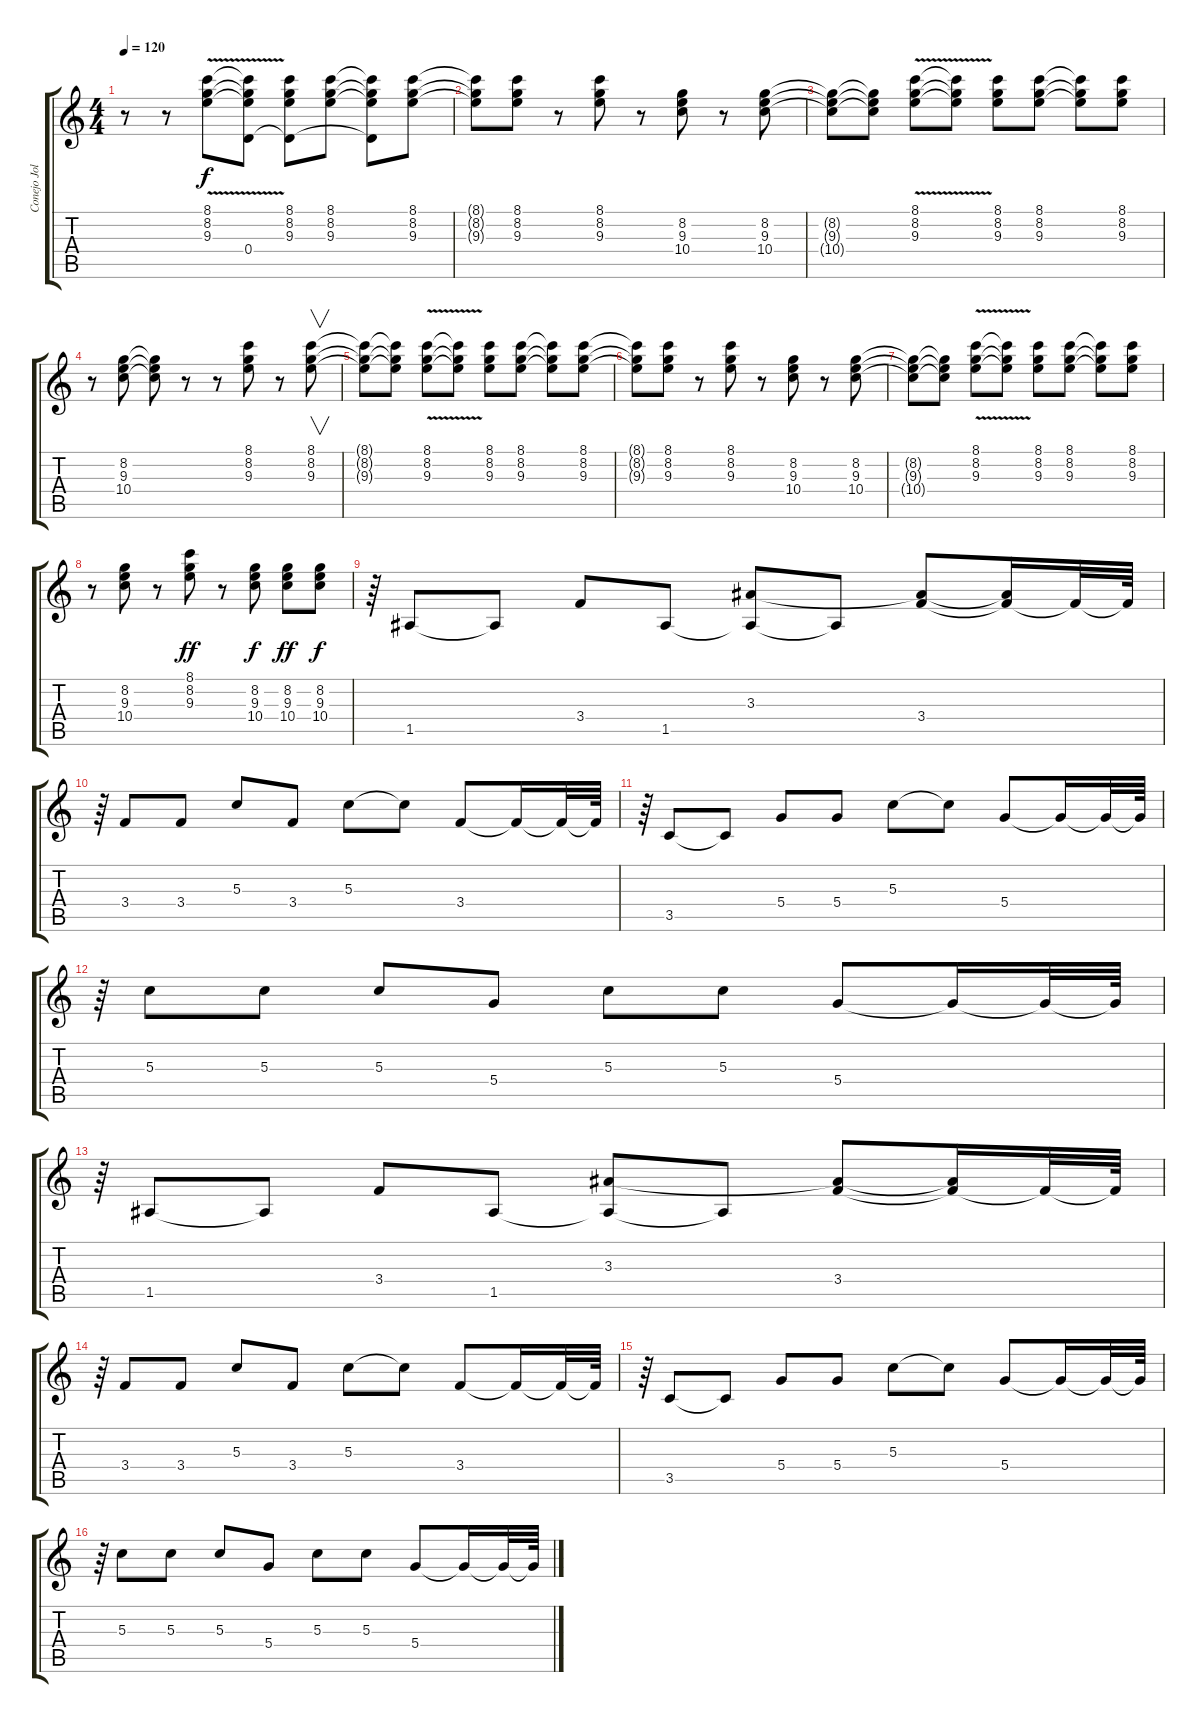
\track ("Conejo Jolivet" "Conejo Jol") {instrument electricguitarclean}
\staff {score tabs}
\tuning (E4 B3 G3 D3 A2 E2) {hide}
\ts (4 4)
\tempo 120
\clef g2
\ks c
r.8{dy f volume 6 instrument overdrivenguitar} r.8 (8.1{v} 8.2{v} 9.3{v}).8 (8.1{t} 8.2{t} 9.3{t} 0.4{t}).8 (8.1 8.2 9.3 0.4{t}).8 (8.1 8.2 9.3).8 (8.1{t} 8.2{t} 9.3{t} 0.4{t}).8 (8.1 8.2 9.3).8 |
(8.1{t} 8.2{t} 9.3{t}).8 (8.1 8.2 9.3).8 r.8 (8.1 8.2 9.3).8 r.8 (8.2 9.3 10.4).8 r.8 (8.2 9.3 10.4).8 |
(8.2{t} 9.3{t} 10.4{t}).8 (8.2{t} 9.3{t} 10.4{t}).8 (8.1{v} 8.2{v} 9.3{v}).8 (8.1{t} 8.2{t} 9.3{t}).8 (8.1 8.2 9.3).8 (8.1 8.2 9.3).8 (8.1{t} 8.2{t} 9.3{t}).8 (8.1 8.2 9.3).8 |
r.8 (8.2 9.3 10.4).8 (8.2{t} 9.3{t} 10.4{t}).8 r.8 r.8 (8.1 8.2 9.3).8 r.8 (8.1 8.2 9.3).8{v} |
(8.1{t} 8.2{t} 9.3{t}).8 (8.1{t} 8.2{t} 9.3{t}).8 (8.1{v} 8.2{v} 9.3{v}).8 (8.1{t} 8.2{t} 9.3{t}).8 (8.1 8.2 9.3).8 (8.1 8.2 9.3).8 (8.1{t} 8.2{t} 9.3{t}).8 (8.1 8.2 9.3).8 |
(8.1{t} 8.2{t} 9.3{t}).8 (8.1 8.2 9.3).8 r.8 (8.1 8.2 9.3).8 r.8 (8.2 9.3 10.4).8 r.8 (8.2 9.3 10.4).8 |
(8.2{t} 9.3{t} 10.4{t}).8 (8.2{t} 9.3{t} 10.4{t}).8 (8.1{v} 8.2{v} 9.3{v}).8 (8.1{t} 8.2{t} 9.3{t}).8 (8.1 8.2 9.3).8 (8.1 8.2 9.3).8 (8.1{t} 8.2{t} 9.3{t}).8 (8.1 8.2 9.3).8 |
r.8 (8.2 9.3 10.4).8 r.8 (8.1 8.2 9.3).8{dy ff} r.8 (8.2 9.3 10.4).8{dy f} (8.2 9.3 10.4).8{dy ff} (8.2 9.3 10.4).8{dy f} |
r.64 1.5.8{volume 7 instrument overdrivenguitar} 1.5{t}.8 3.4.8 1.5.8 (3.3 1.5{t}).8 1.5{t}.8 (3.3{t} 3.4).8 (3.3{t} 3.4{t}).16 3.4{t}.32 3.4{t}.64 |
r.64 3.4.8 3.4.8 5.3.8 3.4.8 5.3.8 5.3{t}.8 3.4.8 3.4{t}.16 3.4{t}.32 3.4{t}.64 |
r.64 3.5.8 3.5{t}.8 5.4.8 5.4.8 5.3.8 5.3{t}.8 5.4.8 5.4{t}.16 5.4{t}.32 5.4{t}.64 |
r.64 5.3.8 5.3.8 5.3.8 5.4.8 5.3.8 5.3.8 5.4.8 5.4{t}.16 5.4{t}.32 5.4{t}.64 |
r.64 1.5.8 1.5{t}.8 3.4.8 1.5.8 (3.3 1.5{t}).8 1.5{t}.8 (3.3{t} 3.4).8 (3.3{t} 3.4{t}).16 3.4{t}.32 3.4{t}.64 |
r.64 3.4.8 3.4.8 5.3.8 3.4.8 5.3.8 5.3{t}.8 3.4.8 3.4{t}.16 3.4{t}.32 3.4{t}.64 |
r.64 3.5.8 3.5{t}.8 5.4.8 5.4.8 5.3.8 5.3{t}.8 5.4.8 5.4{t}.16 5.4{t}.32 5.4{t}.64 |
r.64 5.3.8 5.3.8 5.3.8 5.4.8 5.3.8 5.3.8 5.4.8 5.4{t}.16 5.4{t}.32 5.4{t}.64
